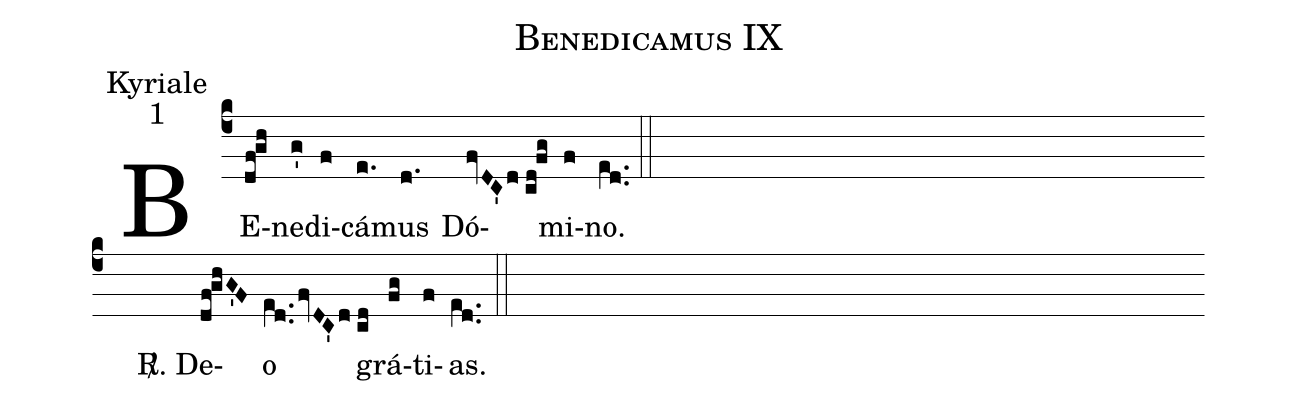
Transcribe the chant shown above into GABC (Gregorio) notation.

name:Benedicamus IX;
office-part:Kyriale;
mode:1;
%%
(c4) BE(df!gh)ne(g')di(f)cá(e.)mus(d.) Dó(fvDC'd//cd!fg)mi(f)no.(e[ll:1]d..) (::) (Z-)
~~~~~<sp>R/</sp>. De(df!ghG'F)o(e[ll:1]d..fvDC'd//cd) grá(fg)ti(f)as.(e[ll:1]d..) (::)
